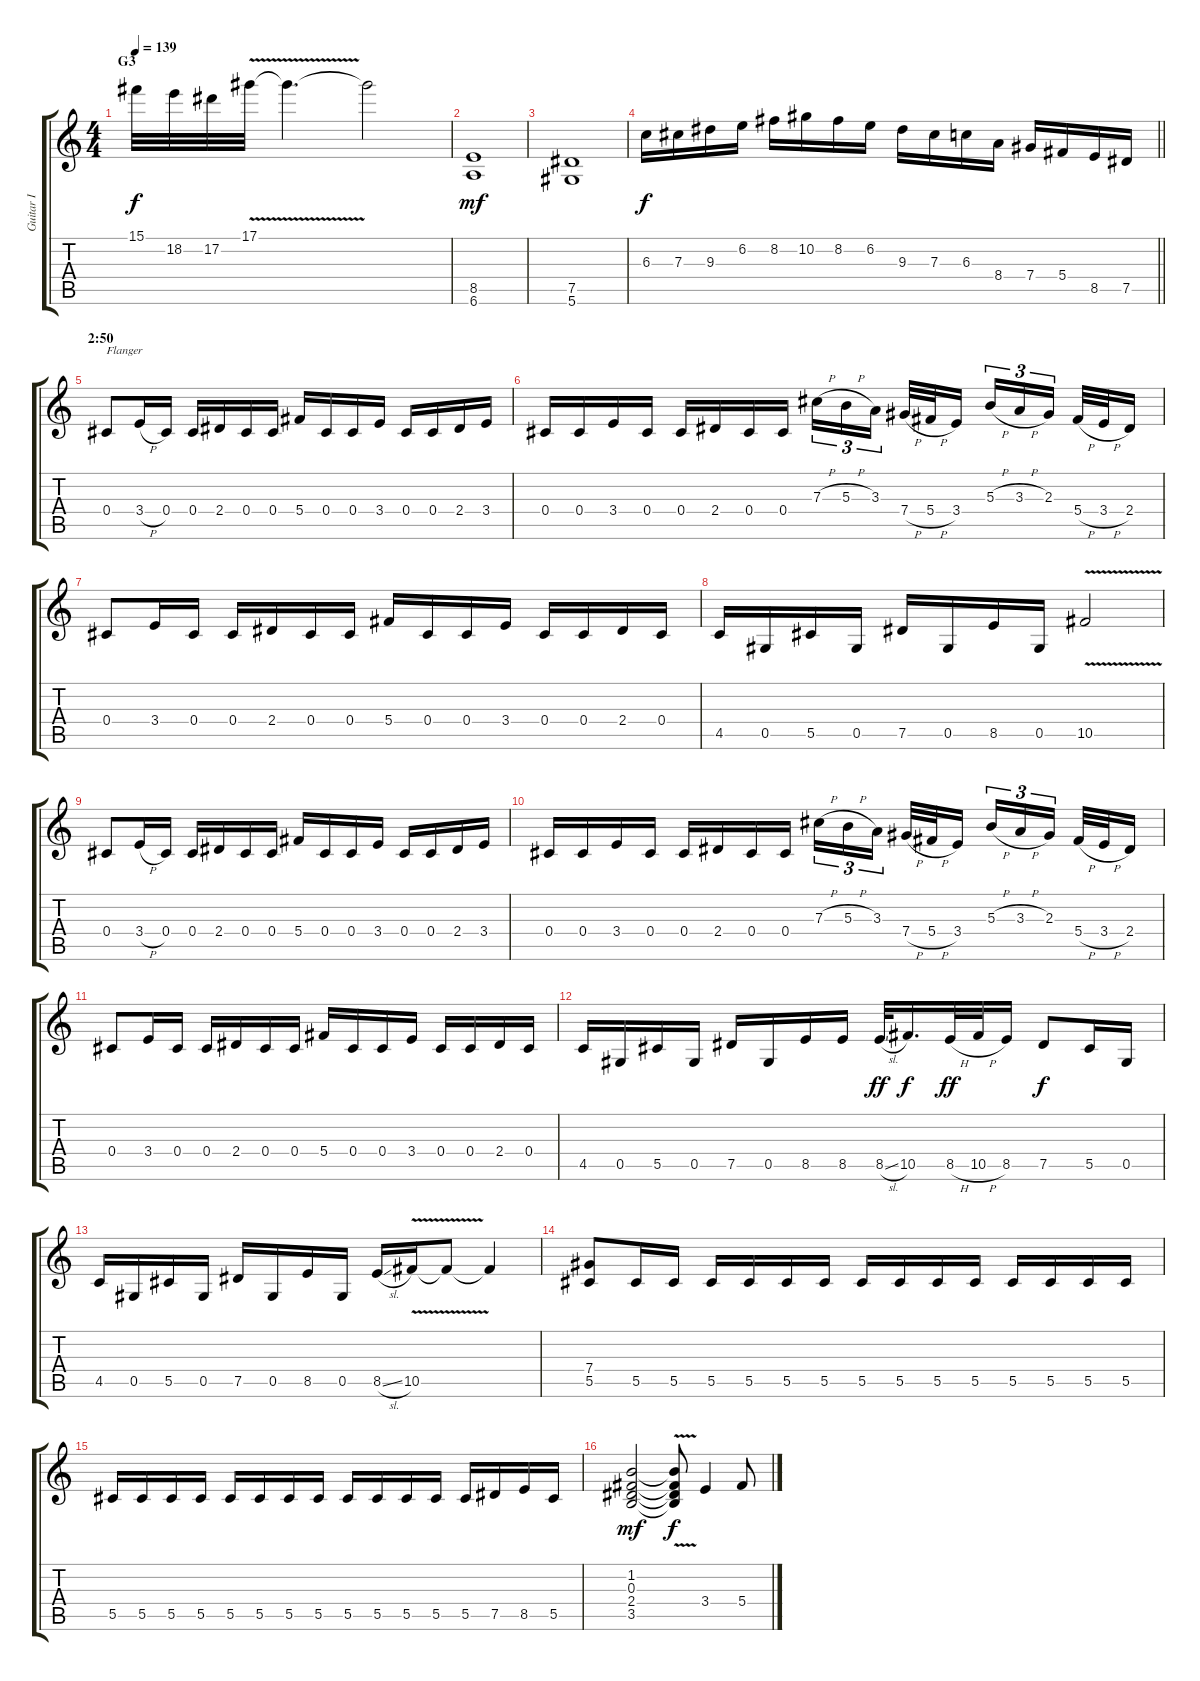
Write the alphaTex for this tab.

\track ("Guitar I" "Guitar I") {instrument overdrivenguitar}
\staff {score tabs}
\tuning (Eb4 Bb3 Gb3 Db3 Ab2 Eb2) {hide}
\ts (4 4)
\section ("" "G3")
\tempo 139
\clef g2
\ks c
15.1.32{dy f} 18.2.32 17.2.32 17.1{v}.32 17.1{t}.4{d} 17.1{t}.2 |
(8.5 6.6).1{dy mf} |
(7.5 5.6).1 |
\barLineRight lightlight
6.3.16{dy f} 7.3.16 9.3.16 6.2.16 8.2.16 10.2.16 8.2.16 6.2.16 9.3.16 7.3.16 6.3.16 8.4.16 7.4.16 5.4.16 8.5.16 7.5.16 |
\section ("" "2:50")
0.4.8{txt "Flanger" volume 13} 3.4{h}.16 0.4.16 0.4.16 2.4.16 0.4.16 0.4.16 5.4.16 0.4.16 0.4.16 3.4.16 0.4.16 0.4.16 2.4.16 3.4.16 |
0.4.16 0.4.16 3.4.16 0.4.16 0.4.16 2.4.16 0.4.16 0.4.16 7.3{h}.16{tu (3 2)} 5.3{h}.16{tu (3 2)} 3.3.16{tu (3 2) beam splitsecondary} 7.4{h}.32 5.4{h}.32 3.4.16 5.3{h}.16{tu (3 2)} 3.3{h}.16{tu (3 2)} 2.3.16{tu (3 2) beam splitsecondary} 5.4{h}.32 3.4{h}.32 2.4.16 |
0.4.8 3.4.16 0.4.16 0.4.16 2.4.16 0.4.16 0.4.16 5.4.16 0.4.16 0.4.16 3.4.16 0.4.16 0.4.16 2.4.16 0.4.16 |
4.5.16 0.5.16 5.5.16 0.5.16 7.5.16 0.5.16 8.5.16 0.5.16 10.5{v}.2 |
0.4.8 3.4{h}.16 0.4.16 0.4.16 2.4.16 0.4.16 0.4.16 5.4.16 0.4.16 0.4.16 3.4.16 0.4.16 0.4.16 2.4.16 3.4.16 |
0.4.16 0.4.16 3.4.16 0.4.16 0.4.16 2.4.16 0.4.16 0.4.16 7.3{h}.16{tu (3 2)} 5.3{h}.16{tu (3 2)} 3.3.16{tu (3 2) beam splitsecondary} 7.4{h}.32 5.4{h}.32 3.4.16 5.3{h}.16{tu (3 2)} 3.3{h}.16{tu (3 2)} 2.3.16{tu (3 2) beam splitsecondary} 5.4{h}.32 3.4{h}.32 2.4.16 |
0.4.8 3.4.16 0.4.16 0.4.16 2.4.16 0.4.16 0.4.16 5.4.16 0.4.16 0.4.16 3.4.16 0.4.16 0.4.16 2.4.16 0.4.16 |
4.5.16 0.5.16 5.5.16 0.5.16 7.5.16 0.5.16 8.5.16 8.5.16 8.5{sl}.32{dy ff} 10.5.16{d dy f} 8.5{h}.32{dy ff} 10.5{h}.32 8.5.16 7.5.8{dy f} 5.5.16 0.5.16 |
4.5.16 0.5.16 5.5.16 0.5.16 7.5.16 0.5.16 8.5.16 0.5.16 8.5{sl}.16 10.5{v}.16 10.5{t}.8 10.5{t}.4 |
(7.4 5.5).8 5.5.16 5.5.16 5.5.16 5.5.16 5.5.16 5.5.16 5.5.16 5.5.16 5.5.16 5.5.16 5.5.16 5.5.16 5.5.16 5.5.16 |
5.5.16 5.5.16 5.5.16 5.5.16 5.5.16 5.5.16 5.5.16 5.5.16 5.5.16 5.5.16 5.5.16 5.5.16 5.5.16 7.5.16 8.5.16 5.5.16 |
(1.2 0.3 2.4 3.5).2{dy mf} (1.2{v t} 0.3{v t} 2.4{v t} 3.5{v t}).8{dy f} 3.4.4 5.4.8
